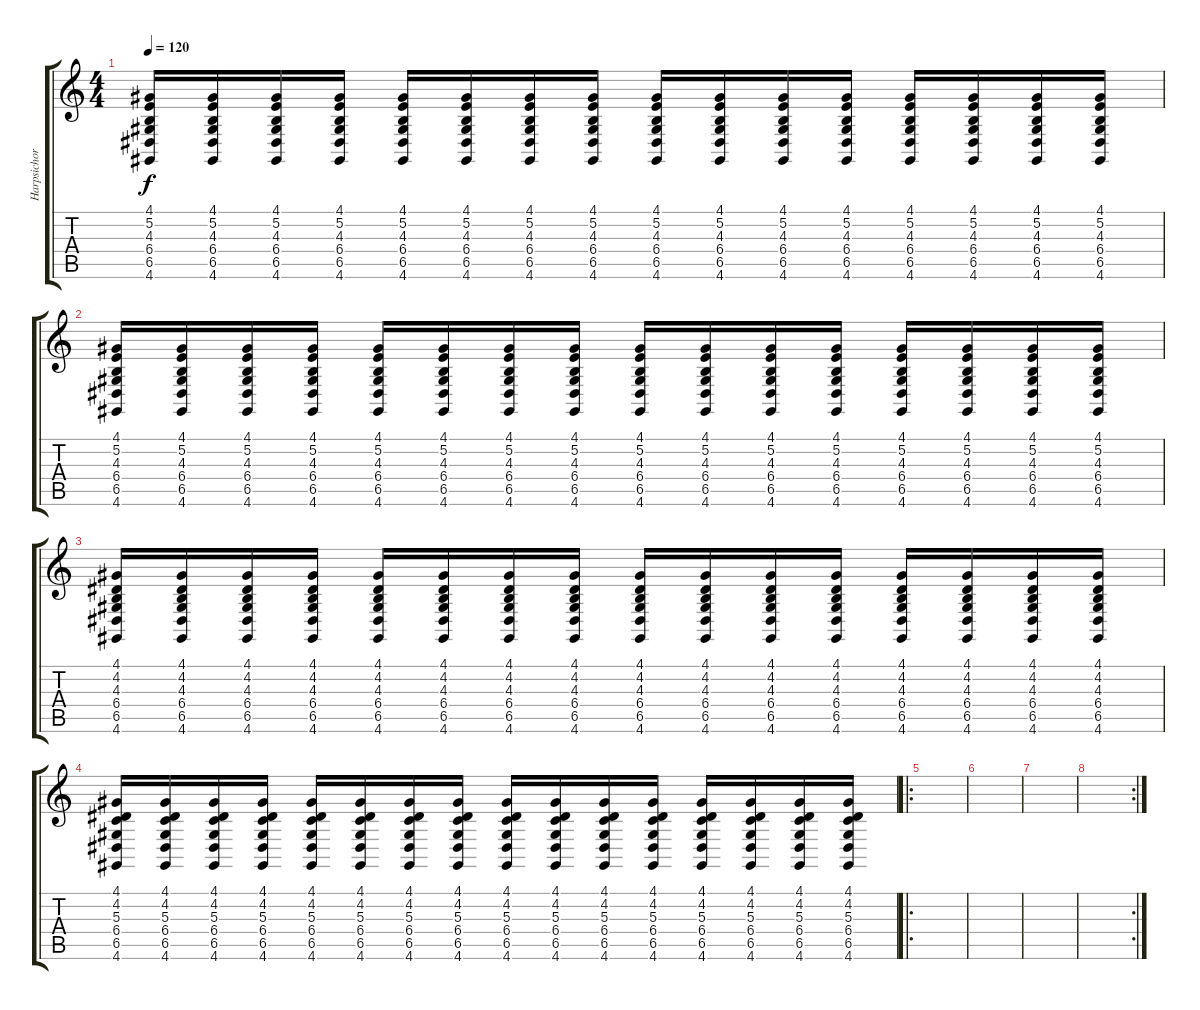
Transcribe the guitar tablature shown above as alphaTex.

\track ("Harpsichord" "Harpsichor") {instrument harpsichord}
\staff {score tabs}
\tuning (E4 B3 G3 D3 A2 E2) {hide}
\ts (4 4)
\tempo 120
\clef g2
\ks c
(4.1 5.2 4.3 6.4 6.5 4.6).16{dy f} (4.1 5.2 4.3 6.4 6.5 4.6).16 (4.1 5.2 4.3 6.4 6.5 4.6).16 (4.1 5.2 4.3 6.4 6.5 4.6).16 (4.1 5.2 4.3 6.4 6.5 4.6).16 (4.1 5.2 4.3 6.4 6.5 4.6).16 (4.1 5.2 4.3 6.4 6.5 4.6).16 (4.1 5.2 4.3 6.4 6.5 4.6).16 (4.1 5.2 4.3 6.4 6.5 4.6).16 (4.1 5.2 4.3 6.4 6.5 4.6).16 (4.1 5.2 4.3 6.4 6.5 4.6).16 (4.1 5.2 4.3 6.4 6.5 4.6).16 (4.1 5.2 4.3 6.4 6.5 4.6).16 (4.1 5.2 4.3 6.4 6.5 4.6).16 (4.1 5.2 4.3 6.4 6.5 4.6).16 (4.1 5.2 4.3 6.4 6.5 4.6).16 |
(4.1 5.2 4.3 6.4 6.5 4.6).16 (4.1 5.2 4.3 6.4 6.5 4.6).16 (4.1 5.2 4.3 6.4 6.5 4.6).16 (4.1 5.2 4.3 6.4 6.5 4.6).16 (4.1 5.2 4.3 6.4 6.5 4.6).16 (4.1 5.2 4.3 6.4 6.5 4.6).16 (4.1 5.2 4.3 6.4 6.5 4.6).16 (4.1 5.2 4.3 6.4 6.5 4.6).16 (4.1 5.2 4.3 6.4 6.5 4.6).16 (4.1 5.2 4.3 6.4 6.5 4.6).16 (4.1 5.2 4.3 6.4 6.5 4.6).16 (4.1 5.2 4.3 6.4 6.5 4.6).16 (4.1 5.2 4.3 6.4 6.5 4.6).16 (4.1 5.2 4.3 6.4 6.5 4.6).16 (4.1 5.2 4.3 6.4 6.5 4.6).16 (4.1 5.2 4.3 6.4 6.5 4.6).16 |
(4.1 4.2 4.3 6.4 6.5 4.6).16 (4.1 4.2 4.3 6.4 6.5 4.6).16 (4.1 4.2 4.3 6.4 6.5 4.6).16 (4.1 4.2 4.3 6.4 6.5 4.6).16 (4.1 4.2 4.3 6.4 6.5 4.6).16 (4.1 4.2 4.3 6.4 6.5 4.6).16 (4.1 4.2 4.3 6.4 6.5 4.6).16 (4.1 4.2 4.3 6.4 6.5 4.6).16 (4.1 4.2 4.3 6.4 6.5 4.6).16 (4.1 4.2 4.3 6.4 6.5 4.6).16 (4.1 4.2 4.3 6.4 6.5 4.6).16 (4.1 4.2 4.3 6.4 6.5 4.6).16 (4.1 4.2 4.3 6.4 6.5 4.6).16 (4.1 4.2 4.3 6.4 6.5 4.6).16 (4.1 4.2 4.3 6.4 6.5 4.6).16 (4.1 4.2 4.3 6.4 6.5 4.6).16 |
(4.1 4.2 5.3 6.4 6.5 4.6).16 (4.1 4.2 5.3 6.4 6.5 4.6).16 (4.1 4.2 5.3 6.4 6.5 4.6).16 (4.1 4.2 5.3 6.4 6.5 4.6).16 (4.1 4.2 5.3 6.4 6.5 4.6).16 (4.1 4.2 5.3 6.4 6.5 4.6).16 (4.1 4.2 5.3 6.4 6.5 4.6).16 (4.1 4.2 5.3 6.4 6.5 4.6).16 (4.1 4.2 5.3 6.4 6.5 4.6).16 (4.1 4.2 5.3 6.4 6.5 4.6).16 (4.1 4.2 5.3 6.4 6.5 4.6).16 (4.1 4.2 5.3 6.4 6.5 4.6).16 (4.1 4.2 5.3 6.4 6.5 4.6).16 (4.1 4.2 5.3 6.4 6.5 4.6).16 (4.1 4.2 5.3 6.4 6.5 4.6).16 (4.1 4.2 5.3 6.4 6.5 4.6).16 |
\ro
|
|
|
\rc 2
